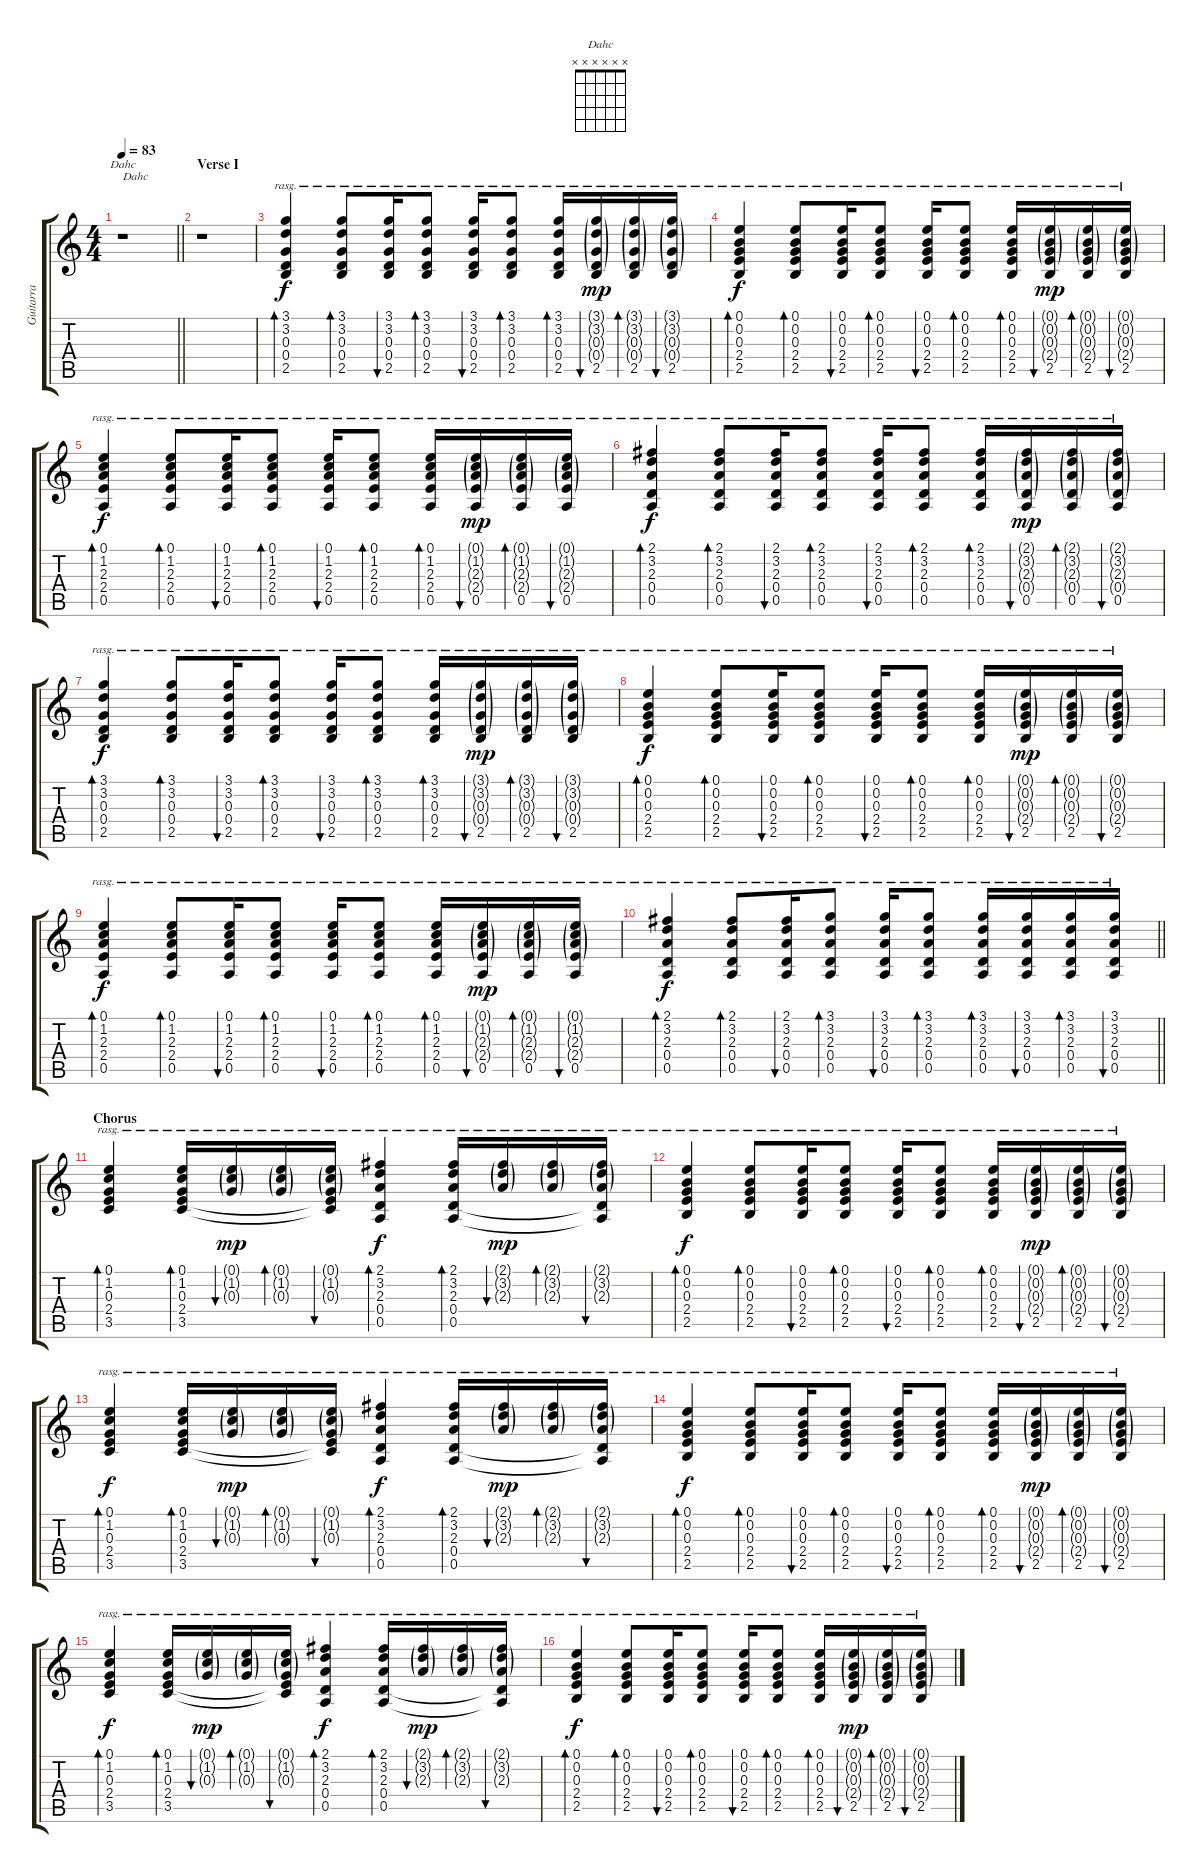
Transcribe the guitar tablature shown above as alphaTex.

\track ("Guitarra" "Guitarra") {instrument acousticguitarnylon}
\staff {score tabs}
\tuning (E4 B3 G3 D3 A2 E2) {hide}
\chord ("Dahc" x x x x x x)
\ts (4 4)
\tempo 83
\clef g2
\barLineRight lightlight
\ks c
r.1{ch "Dahc" txt "Dahc" dy f instrument acousticguitarnylon} |
\section ("" "Verse I")
r.1 |
(3.1 3.2 0.3 0.4 2.5).4{bd 30 rasg ii} (3.1 3.2 0.3 0.4 2.5).8{bd 30 rasg ii} (3.1 3.2 0.3 0.4 2.5).16{bu 30 rasg ii} (3.1 3.2 0.3 0.4 2.5).8{bd 30 rasg ii} (3.1 3.2 0.3 0.4 2.5).16{bu 30 rasg ii} (3.1 3.2 0.3 0.4 2.5).8{bd 30 rasg ii} (3.1 3.2 0.3 0.4 2.5).16{bd 30 rasg ii} (3.1{g} 3.2{g} 0.3{g} 0.4{g} 2.5).16{bu 30 rasg ii dy mp} (3.1{g} 3.2{g} 0.3{g} 0.4{g} 2.5).16{bd 30 rasg ii} (3.1{g} 3.2{g} 0.3{g} 0.4{g} 2.5).16{bu 30 rasg ii} |
(0.1 0.2 0.3 2.4 2.5).4{bd 30 rasg ii dy f} (0.1 0.2 0.3 2.4 2.5).8{bd 30 rasg ii} (0.1 0.2 0.3 2.4 2.5).16{bu 30 rasg ii} (0.1 0.2 0.3 2.4 2.5).8{bd 30 rasg ii} (0.1 0.2 0.3 2.4 2.5).16{bu 30 rasg ii} (0.1 0.2 0.3 2.4 2.5).8{bd 30 rasg ii} (0.1 0.2 0.3 2.4 2.5).16{bd 30 rasg ii} (0.1{g} 0.2{g} 0.3{g} 2.4{g} 2.5).16{bu 30 rasg ii dy mp} (0.1{g} 0.2{g} 0.3{g} 2.4{g} 2.5).16{bd 30 rasg ii} (0.1{g} 0.2{g} 0.3{g} 2.4{g} 2.5).16{bu 30 rasg ii} |
(0.1 1.2 2.3 2.4 0.5).4{bd 30 rasg ii dy f} (0.1 1.2 2.3 2.4 0.5).8{bd 30 rasg ii} (0.1 1.2 2.3 2.4 0.5).16{bu 30 rasg ii} (0.1 1.2 2.3 2.4 0.5).8{bd 30 rasg ii} (0.1 1.2 2.3 2.4 0.5).16{bu 30 rasg ii} (0.1 1.2 2.3 2.4 0.5).8{bd 30 rasg ii} (0.1 1.2 2.3 2.4 0.5).16{bd 30 rasg ii} (0.1{g} 1.2{g} 2.3{g} 2.4{g} 0.5).16{bu 30 rasg ii dy mp} (0.1{g} 1.2{g} 2.3{g} 2.4{g} 0.5).16{bd 30 rasg ii} (0.1{g} 1.2{g} 2.3{g} 2.4{g} 0.5).16{bu 30 rasg ii} |
(2.1 3.2 2.3 0.4 0.5).4{bd 30 rasg ii dy f} (2.1 3.2 2.3 0.4 0.5).8{bd 30 rasg ii} (2.1 3.2 2.3 0.4 0.5).16{bu 30 rasg ii} (2.1 3.2 2.3 0.4 0.5).8{bd 30 rasg ii} (2.1 3.2 2.3 0.4 0.5).16{bu 30 rasg ii} (2.1 3.2 2.3 0.4 0.5).8{bd 30 rasg ii} (2.1 3.2 2.3 0.4 0.5).16{bd 30 rasg ii} (2.1{g} 3.2{g} 2.3{g} 0.4{g} 0.5).16{bu 30 rasg ii dy mp} (2.1{g} 3.2{g} 2.3{g} 0.4{g} 0.5).16{bd 30 rasg ii} (2.1{g} 3.2{g} 2.3{g} 0.4{g} 0.5).16{bu 30 rasg ii} |
(3.1 3.2 0.3 0.4 2.5).4{bd 30 rasg ii dy f} (3.1 3.2 0.3 0.4 2.5).8{bd 30 rasg ii} (3.1 3.2 0.3 0.4 2.5).16{bu 30 rasg ii} (3.1 3.2 0.3 0.4 2.5).8{bd 30 rasg ii} (3.1 3.2 0.3 0.4 2.5).16{bu 30 rasg ii} (3.1 3.2 0.3 0.4 2.5).8{bd 30 rasg ii} (3.1 3.2 0.3 0.4 2.5).16{bd 30 rasg ii} (3.1{g} 3.2{g} 0.3{g} 0.4{g} 2.5).16{bu 30 rasg ii dy mp} (3.1{g} 3.2{g} 0.3{g} 0.4{g} 2.5).16{bd 30 rasg ii} (3.1{g} 3.2{g} 0.3{g} 0.4{g} 2.5).16{bu 30 rasg ii} |
(0.1 0.2 0.3 2.4 2.5).4{bd 30 rasg ii dy f} (0.1 0.2 0.3 2.4 2.5).8{bd 30 rasg ii} (0.1 0.2 0.3 2.4 2.5).16{bu 30 rasg ii} (0.1 0.2 0.3 2.4 2.5).8{bd 30 rasg ii} (0.1 0.2 0.3 2.4 2.5).16{bu 30 rasg ii} (0.1 0.2 0.3 2.4 2.5).8{bd 30 rasg ii} (0.1 0.2 0.3 2.4 2.5).16{bd 30 rasg ii} (0.1{g} 0.2{g} 0.3{g} 2.4{g} 2.5).16{bu 30 rasg ii dy mp} (0.1{g} 0.2{g} 0.3{g} 2.4{g} 2.5).16{bd 30 rasg ii} (0.1{g} 0.2{g} 0.3{g} 2.4{g} 2.5).16{bu 30 rasg ii} |
(0.1 1.2 2.3 2.4 0.5).4{bd 30 rasg ii dy f} (0.1 1.2 2.3 2.4 0.5).8{bd 30 rasg ii} (0.1 1.2 2.3 2.4 0.5).16{bu 30 rasg ii} (0.1 1.2 2.3 2.4 0.5).8{bd 30 rasg ii} (0.1 1.2 2.3 2.4 0.5).16{bu 30 rasg ii} (0.1 1.2 2.3 2.4 0.5).8{bd 30 rasg ii} (0.1 1.2 2.3 2.4 0.5).16{bd 30 rasg ii} (0.1{g} 1.2{g} 2.3{g} 2.4{g} 0.5).16{bu 30 rasg ii dy mp} (0.1{g} 1.2{g} 2.3{g} 2.4{g} 0.5).16{bd 30 rasg ii} (0.1{g} 1.2{g} 2.3{g} 2.4{g} 0.5).16{bu 30 rasg ii} |
\barLineRight lightlight
(2.1 3.2 2.3 0.4 0.5).4{bd 30 rasg ii dy f} (2.1 3.2 2.3 0.4 0.5).8{bd 30 rasg ii} (2.1 3.2 2.3 0.4 0.5).16{bu 30 rasg ii} (3.1 3.2 2.3 0.4 0.5).8{bd 30 rasg ii} (3.1 3.2 2.3 0.4 0.5).16{bu 30 rasg ii} (3.1 3.2 2.3 0.4 0.5).8{bd 30 rasg ii} (3.1 3.2 2.3 0.4 0.5).16{bd 30 rasg ii} (3.1 3.2 2.3 0.4 0.5).16{bu 30 rasg ii} (3.1 3.2 2.3 0.4 0.5).16{bd 30 rasg ii} (3.1 3.2 2.3 0.4 0.5).16{bu 30 rasg ii} |
\section ("" "Chorus")
(0.1 1.2 0.3 2.4 3.5).4{bd 60 rasg ii} (0.1 1.2 0.3 2.4 3.5).16{bd 60 rasg ii} (0.1{g} 1.2{g} 0.3{g}).16{bu 30 rasg ii dy mp} (0.1{g} 1.2{g} 0.3{g}).16{bd 30 rasg ii} (0.1{g} 1.2{g} 0.3{g} 2.4{t} 3.5{t}).16{bu 30 rasg ii} (2.1 3.2 2.3 0.4 0.5).4{bd 60 rasg ii dy f} (2.1 3.2 2.3 0.4 0.5).16{bd 60 rasg ii} (2.1{g} 3.2{g} 2.3{g}).16{bu 30 rasg ii dy mp} (2.1{g} 3.2{g} 2.3{g}).16{bd 30 rasg ii} (2.1{g} 3.2{g} 2.3{g} 0.4{t} 0.5{t}).16{bu 30 rasg ii} |
(0.1 0.2 0.3 2.4 2.5).4{bd 30 rasg ii dy f} (0.1 0.2 0.3 2.4 2.5).8{bd 30 rasg ii} (0.1 0.2 0.3 2.4 2.5).16{bu 30 rasg ii} (0.1 0.2 0.3 2.4 2.5).8{bd 30 rasg ii} (0.1 0.2 0.3 2.4 2.5).16{bu 30 rasg ii} (0.1 0.2 0.3 2.4 2.5).8{bd 30 rasg ii} (0.1 0.2 0.3 2.4 2.5).16{bd 30 rasg ii} (0.1{g} 0.2{g} 0.3{g} 2.4{g} 2.5).16{bu 30 rasg ii dy mp} (0.1{g} 0.2{g} 0.3{g} 2.4{g} 2.5).16{bd 30 rasg ii} (0.1{g} 0.2{g} 0.3{g} 2.4{g} 2.5).16{bu 30 rasg ii} |
(0.1 1.2 0.3 2.4 3.5).4{bd 60 rasg ii dy f} (0.1 1.2 0.3 2.4 3.5).16{bd 60 rasg ii} (0.1{g} 1.2{g} 0.3{g}).16{bu 30 rasg ii dy mp} (0.1{g} 1.2{g} 0.3{g}).16{bd 30 rasg ii} (0.1{g} 1.2{g} 0.3{g} 2.4{t} 3.5{t}).16{bu 30 rasg ii} (2.1 3.2 2.3 0.4 0.5).4{bd 60 rasg ii dy f} (2.1 3.2 2.3 0.4 0.5).16{bd 60 rasg ii} (2.1{g} 3.2{g} 2.3{g}).16{bu 30 rasg ii dy mp} (2.1{g} 3.2{g} 2.3{g}).16{bd 30 rasg ii} (2.1{g} 3.2{g} 2.3{g} 0.4{t} 0.5{t}).16{bu 30 rasg ii} |
(0.1 0.2 0.3 2.4 2.5).4{bd 30 rasg ii dy f} (0.1 0.2 0.3 2.4 2.5).8{bd 30 rasg ii} (0.1 0.2 0.3 2.4 2.5).16{bu 30 rasg ii} (0.1 0.2 0.3 2.4 2.5).8{bd 30 rasg ii} (0.1 0.2 0.3 2.4 2.5).16{bu 30 rasg ii} (0.1 0.2 0.3 2.4 2.5).8{bd 30 rasg ii} (0.1 0.2 0.3 2.4 2.5).16{bd 30 rasg ii} (0.1{g} 0.2{g} 0.3{g} 2.4{g} 2.5).16{bu 30 rasg ii dy mp} (0.1{g} 0.2{g} 0.3{g} 2.4{g} 2.5).16{bd 30 rasg ii} (0.1{g} 0.2{g} 0.3{g} 2.4{g} 2.5).16{bu 30 rasg ii} |
(0.1 1.2 0.3 2.4 3.5).4{bd 60 rasg ii dy f} (0.1 1.2 0.3 2.4 3.5).16{bd 60 rasg ii} (0.1{g} 1.2{g} 0.3{g}).16{bu 30 rasg ii dy mp} (0.1{g} 1.2{g} 0.3{g}).16{bd 30 rasg ii} (0.1{g} 1.2{g} 0.3{g} 2.4{t} 3.5{t}).16{bu 30 rasg ii} (2.1 3.2 2.3 0.4 0.5).4{bd 60 rasg ii dy f} (2.1 3.2 2.3 0.4 0.5).16{bd 60 rasg ii} (2.1{g} 3.2{g} 2.3{g}).16{bu 30 rasg ii dy mp} (2.1{g} 3.2{g} 2.3{g}).16{bd 30 rasg ii} (2.1{g} 3.2{g} 2.3{g} 0.4{t} 0.5{t}).16{bu 30 rasg ii} |
(0.1 0.2 0.3 2.4 2.5).4{bd 30 rasg ii dy f} (0.1 0.2 0.3 2.4 2.5).8{bd 30 rasg ii} (0.1 0.2 0.3 2.4 2.5).16{bu 30 rasg ii} (0.1 0.2 0.3 2.4 2.5).8{bd 30 rasg ii} (0.1 0.2 0.3 2.4 2.5).16{bu 30 rasg ii} (0.1 0.2 0.3 2.4 2.5).8{bd 30 rasg ii} (0.1 0.2 0.3 2.4 2.5).16{bd 30 rasg ii} (0.1{g} 0.2{g} 0.3{g} 2.4{g} 2.5).16{bu 30 rasg ii dy mp} (0.1{g} 0.2{g} 0.3{g} 2.4{g} 2.5).16{bd 30 rasg ii} (0.1{g} 0.2{g} 0.3{g} 2.4{g} 2.5).16{bu 30 rasg ii}
